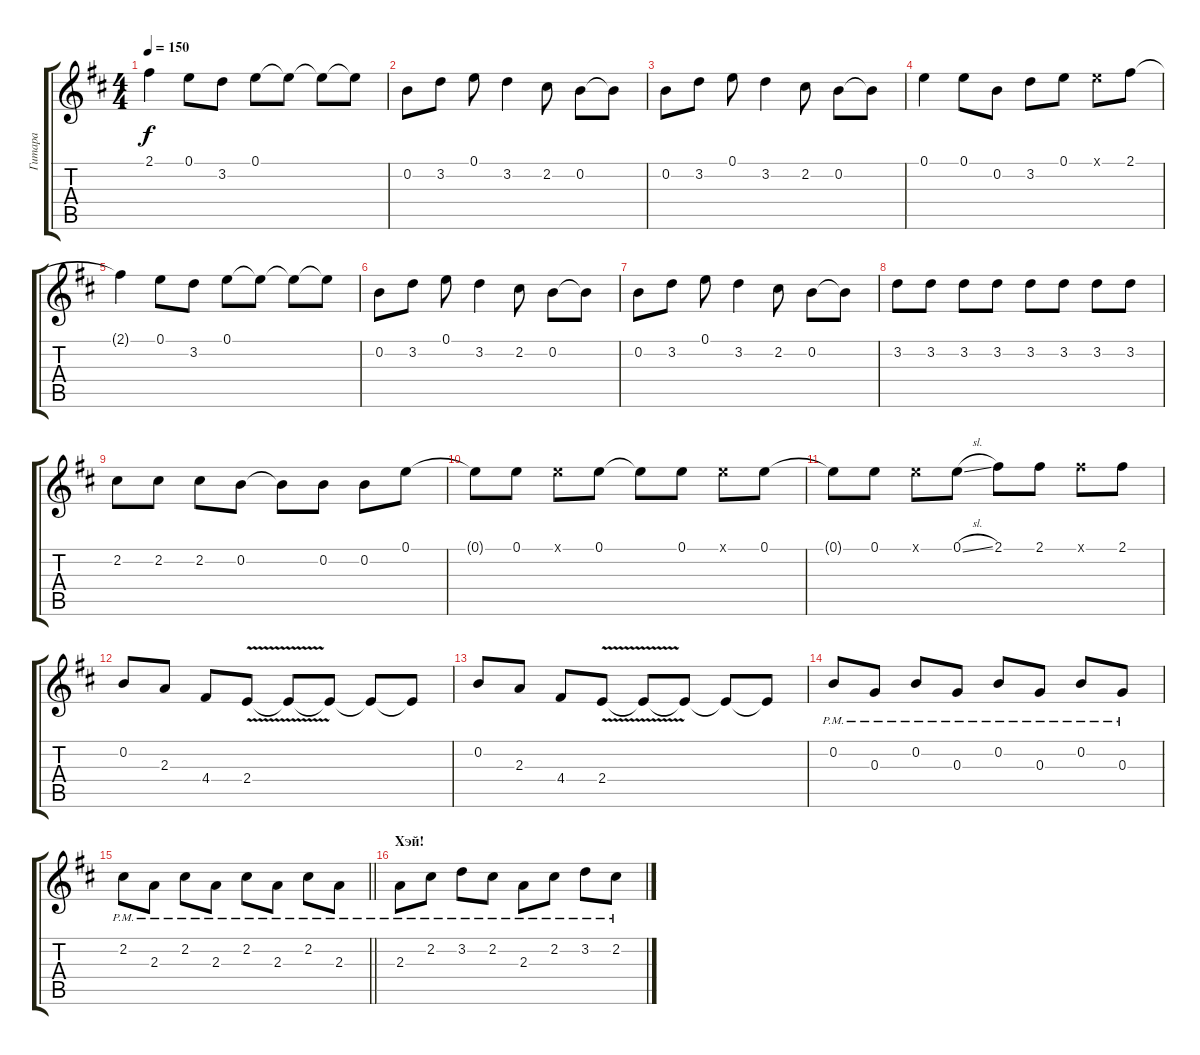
\track ("Гитара" "Гитара") {instrument distortionguitar}
\staff {score tabs}
\tuning (E4 B3 G3 D3 A2 E2) {hide}
\ts (4 4)
\tempo 150
\clef g2
\ks bminor
2.1{t}.4{dy f} 0.1.8 3.2.8 0.1.8 0.1{t}.8 0.1{t}.8 0.1{t}.8 |
0.2.8 3.2.8 0.1.8 3.2.4 2.2.8 0.2.8 0.2{t}.8 |
0.2.8 3.2.8 0.1.8 3.2.4 2.2.8 0.2.8 0.2{t}.8 |
0.1.4 0.1.8 0.2.8 3.2.8 0.1.8 0.1{x}.8 2.1.8 |
2.1{t}.4 0.1.8 3.2.8 0.1.8 0.1{t}.8 0.1{t}.8 0.1{t}.8 |
0.2.8 3.2.8 0.1.8 3.2.4 2.2.8 0.2.8 0.2{t}.8 |
0.2.8 3.2.8 0.1.8 3.2.4 2.2.8 0.2.8 0.2{t}.8 |
3.2.8 3.2.8 3.2.8 3.2.8 3.2.8 3.2.8 3.2.8 3.2.8 |
2.2.8 2.2.8 2.2.8 0.2.8 0.2{t}.8 0.2.8 0.2.8 0.1.8 |
0.1{t}.8 0.1.8 0.1{x}.8 0.1.8 0.1{t}.8 0.1.8 0.1{x}.8 0.1.8 |
0.1{t}.8 0.1.8 0.1{x}.8 0.1{sl}.8 2.1.8 2.1.8 2.1{x}.8 2.1.8 |
0.2.8 2.3.8 4.4.8 2.4{v}.8 2.4{t}.8 2.4{t}.8 2.4{t}.8 2.4{t}.8 |
0.2.8 2.3.8 4.4.8 2.4{v}.8 2.4{t}.8 2.4{t}.8 2.4{t}.8 2.4{t}.8 |
0.2{pm}.8 0.3{pm}.8 0.2{pm}.8 0.3{pm}.8 0.2{pm}.8 0.3{pm}.8 0.2{pm}.8 0.3{pm}.8 |
\barLineRight lightlight
2.2{pm}.8 2.3{pm}.8 2.2{pm}.8 2.3{pm}.8 2.2{pm}.8 2.3{pm}.8 2.2{pm}.8 2.3{pm}.8 |
\section ("" "Хэй!")
2.3{pm}.8 2.2{pm}.8 3.2{pm}.8 2.2{pm}.8 2.3{pm}.8 2.2{pm}.8 3.2{pm}.8 2.2{pm}.8
